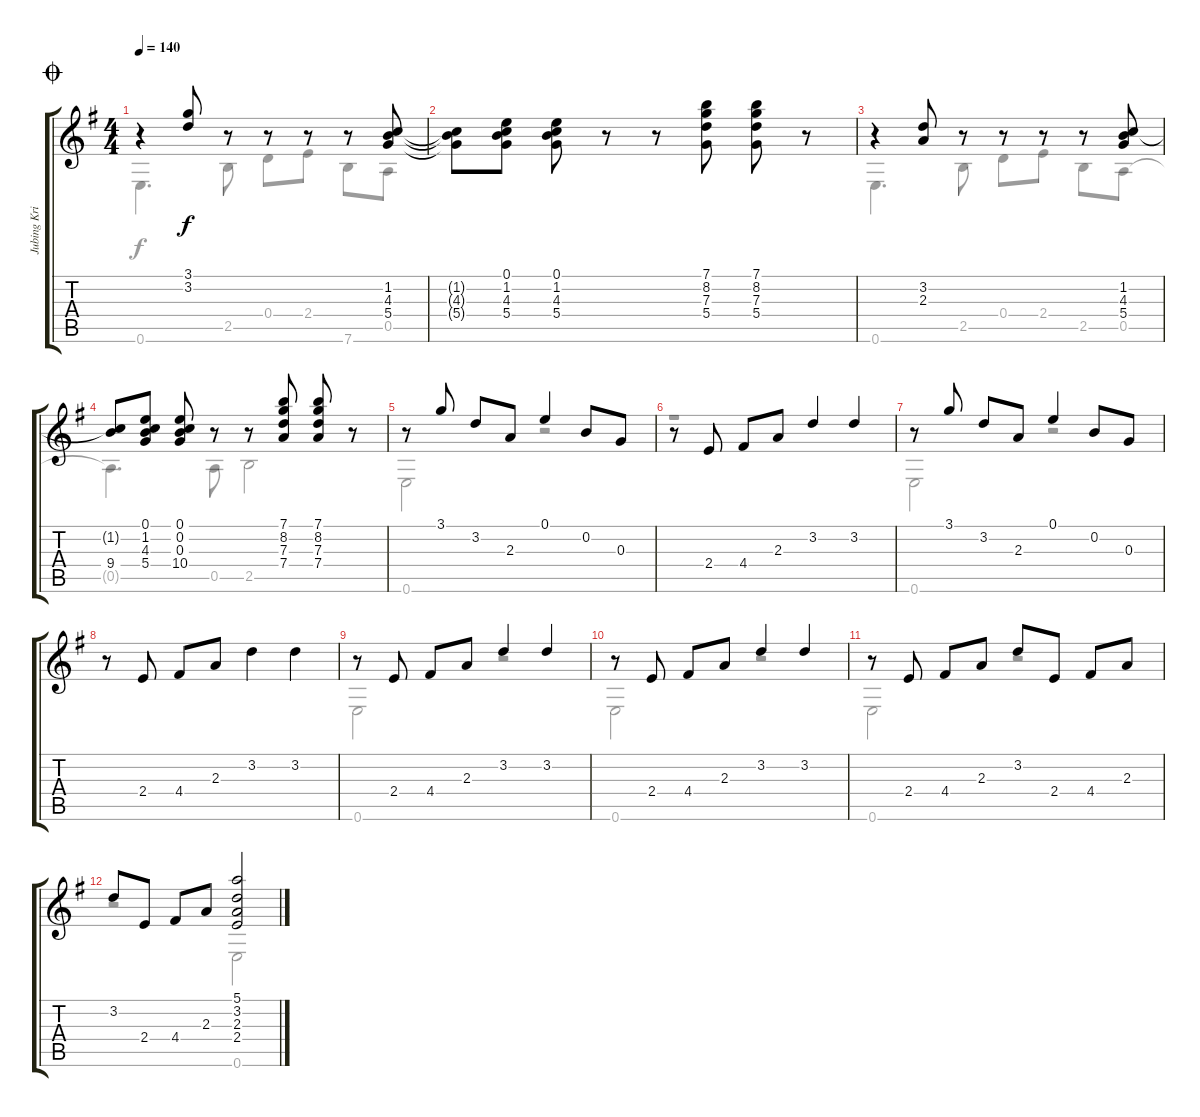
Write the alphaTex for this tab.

\track ("Jubing Kristianto - Guitar" "Jubing Kri") {instrument acousticguitarnylon}
\staff {score tabs}
\tuning (E4 B3 G3 D3 A2 E2) {hide}
\voice
\ts (4 4)
\jump coda
\tempo 140
\clef g2
\ks g
r.4{dy f} (3.1 3.2).8 r.8 r.8 r.8 r.8 (1.2 4.3 5.4).8 |
(1.2{t} 4.3{t} 5.4{t}).8 (0.1 1.2 4.3 5.4).8 (0.1 1.2 4.3 5.4).8 r.8 r.8 (7.1 8.2 7.3 5.4).8 (7.1 8.2 7.3 5.4).8 r.8 |
r.4 (3.2 2.3).8 r.8 r.8 r.8 r.8 (1.2 4.3 5.4).8 |
(1.2{t} 9.4).8 (0.1 1.2 4.3 5.4).8 (0.1 0.2 0.3 10.4).8 r.8 r.8 (7.1 8.2 7.3 7.4).8 (7.1 8.2 7.3 7.4).8 r.8 |
r.8 3.1.8 3.2.8 2.3.8 0.1.4 0.2.8 0.3.8 |
r.8 2.4.8 4.4.8 2.3.8 3.2.4 3.2.4 |
r.8 3.1.8 3.2.8 2.3.8 0.1.4 0.2.8 0.3.8 |
r.8 2.4.8 4.4.8 2.3.8 3.2.4 3.2.4 |
r.8 2.4.8 4.4.8 2.3.8 3.2.4 3.2.4 |
r.8 2.4.8 4.4.8 2.3.8 3.2.4 3.2.4 |
r.8 2.4.8 4.4.8 2.3.8 3.2.8 2.4.8 4.4.8 2.3.8 |
3.2.8 2.4.8 4.4.8 2.3.8 (5.1 3.2 2.3 2.4).2
\voice
\clef g2
\ottava regular
\simile none
\ks g
0.6.4{d dy f} 2.5.8 0.4.8 2.4.8 7.6.8 0.5.8 |
|
0.6.4{d} 2.5.8 0.4.8 2.4.8 2.5.8 0.5.8 |
0.5{t}.4{d} 0.5.8 2.5.2 |
0.6.2 r.2 |
r.1 |
0.6.2 r.2 |
|
0.6.2 r.2 |
0.6.2 r.2 |
0.6.2 r.2 |
r.2 0.6.2
